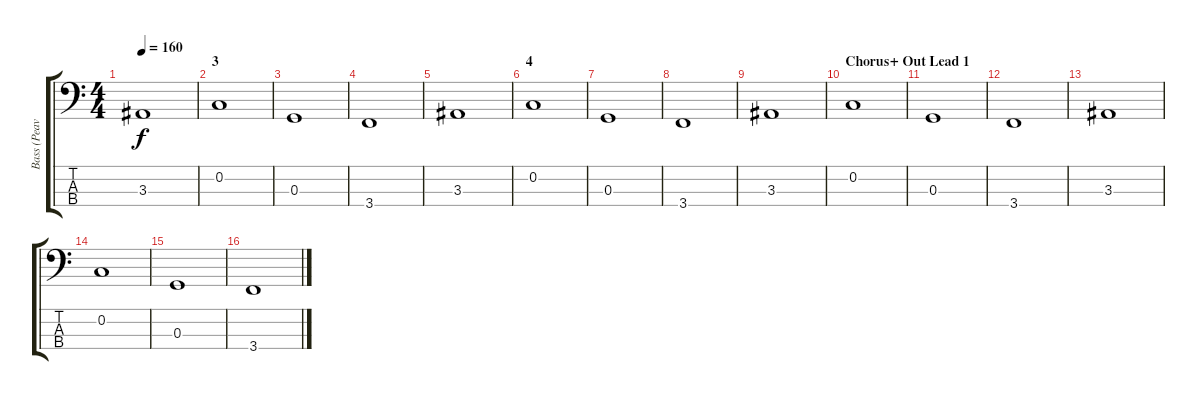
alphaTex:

\track ("Bass (Peavey Wagner)" "Bass (Peav") {instrument electricbasspick}
\staff {score tabs}
\tuning (F2 C2 G1 D1) {hide}
\ts (4 4)
\tempo 160
\clef f4
\ks c
3.3.1{dy f} |
\section ("" "3")
0.2.1 |
0.3.1 |
3.4.1 |
3.3.1 |
\section ("" "4")
0.2.1 |
0.3.1 |
3.4.1 |
3.3.1 |
\section ("" "Chorus+ Out Lead 1")
0.2.1 |
0.3.1 |
3.4.1 |
3.3.1 |
0.2.1 |
0.3.1 |
3.4.1
